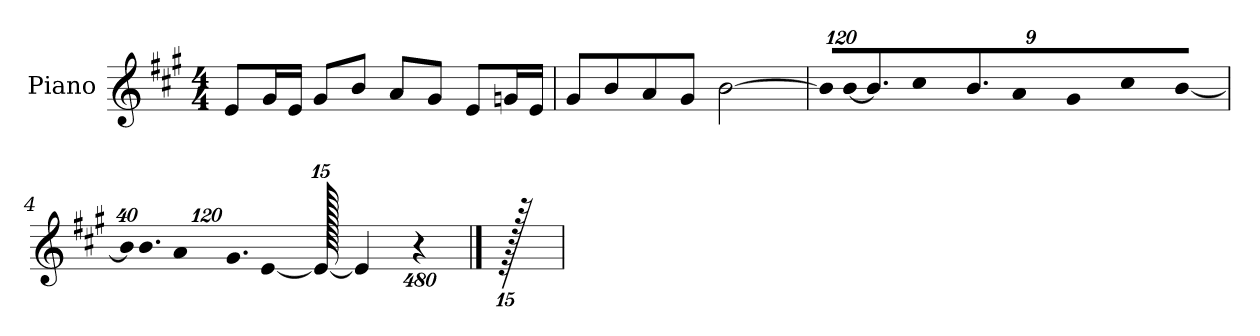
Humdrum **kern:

**kern
*part1
*staff1
*I"Piano
*I'P-no
*clefG2
*k[f#c#g#]
*M4/4
*MM90
=1
8e/L
16g#/L
16e/JJ
8g#/L
8b/J
8a/L
8g#/J
8e/L
16gn/L
16e/JJ
=2
8g#/L
8b/
8a/
8g#/J
[2b\
=3
*Xbrackettup
!LO:N:vis=16
1920%107b/LL]
!LO:N:vis=16
[1920%107b/J
9.b/]
!LO:N:vis=8
640%71cc#/
9.b/
!LO:N:vis=8
640%71a/
!LO:N:vis=8
640%71g#/
!LO:N:vis=8
640%71cc#/
!LO:N:vis=8
[640%71b/J
=4
!LO:N:vis=32
640%23b/KLL]
!LO:N:vis=16.
960%103b/J
!LO:N:vis=8
960%137a/
!LO:N:vis=16.
960%103g#/L
[384%41e/J
1920e/_
4e/]
1920%479r
==5
1920r
=
*-
